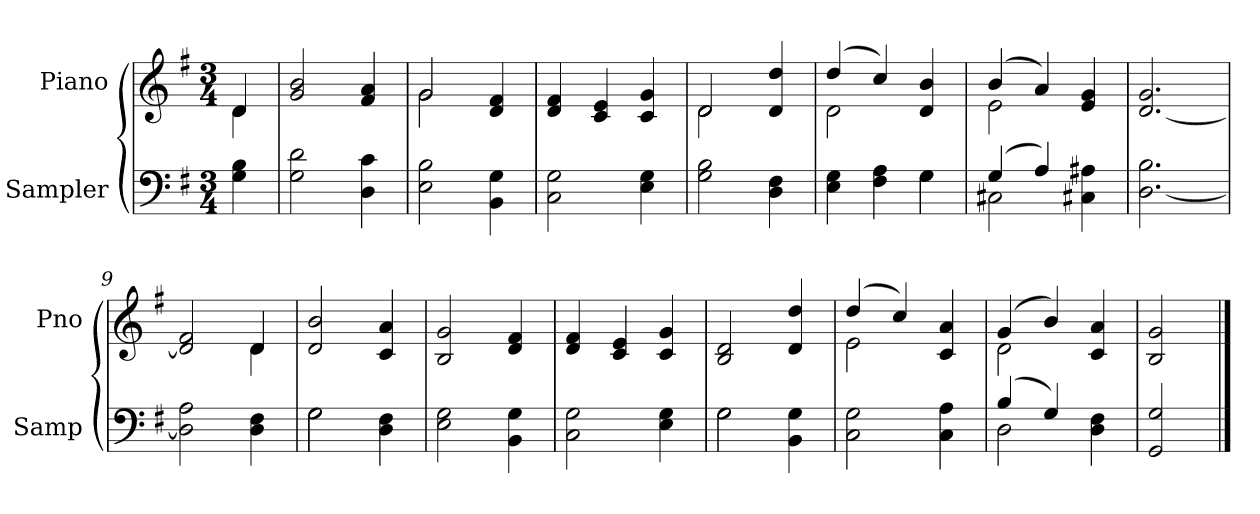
**kern	**kern
*part2	*part1
*staff2	*staff1
*I"Sampler	*I"Piano
*I'Samp	*I'Pno
*clefF4	*clefG2
*k[f#]	*k[f#]
*G:	*G:
*M3/4	*M3/4
=1	=1
*	*^
4G 4B	4d/	4d
*	*v	*v
=2	=2
2G 2d	2g 2b
4D 4c	4f# 4a
=3	=3
*	*^
2E 2B	2g/	2g
4BB 4G	4d 4f#	4ryy
*	*v	*v
=4	=4
2C 2G	4d 4f#
.	4c 4e
4E 4G	4c 4g
=5	=5
*	*^
2G 2B	2d/	2d
4D 4F#	4d/ 4dd/	4ryy
=6	=6	=6
*^	*	*
4E 4G	2ryy	(4dd/	2d
4F# 4A	.	4cc/)	.
4G\	4G	4d/ 4b/	4ryy
=7	=7	=7	=7
(4G/	2C#	(4b/	2e
4A/)	.	4a/)	.
4C#X\ 4A#X\	4ryy	4e 4g	4ryy
*v	*v	*	*
*	*v	*v
=8	=8
[2.D\ 2.B\	[2.d/ 2.g/
=9	=9
*	*^
2D\] 2A\	2d/] 2f#/	2ryy
4D 4F#	4d/	4d
*	*v	*v
=10	=10
*^	*
2G\	2G	2d 2b
4D 4F#	4ryy	4c 4a
*v	*v	*
=11	=11
2E 2G	2B 2g
4BB 4G	4d 4f#
=12	=12
2C 2G	4d 4f#
.	4c 4e
4E 4G	4c 4g
=13	=13
*^	*
2G\	2G	2B 2d
4BB 4G	4ryy	4d 4dd
*v	*v	*
=14	=14
*	*^
2C 2G	(4dd/	2e
.	4cc/)	.
4C 4A	4c/ 4a/	4ryy
=15	=15	=15
*^	*	*
(4B/	2D	(4g/	2d
4G/)	.	4b/)	.
4D\ 4F#\	4ryy	4c/ 4a/	4ryy
*v	*v	*	*
*	*v	*v
=16	=16
2GG 2G	2B 2g
==	==
*-	*-
